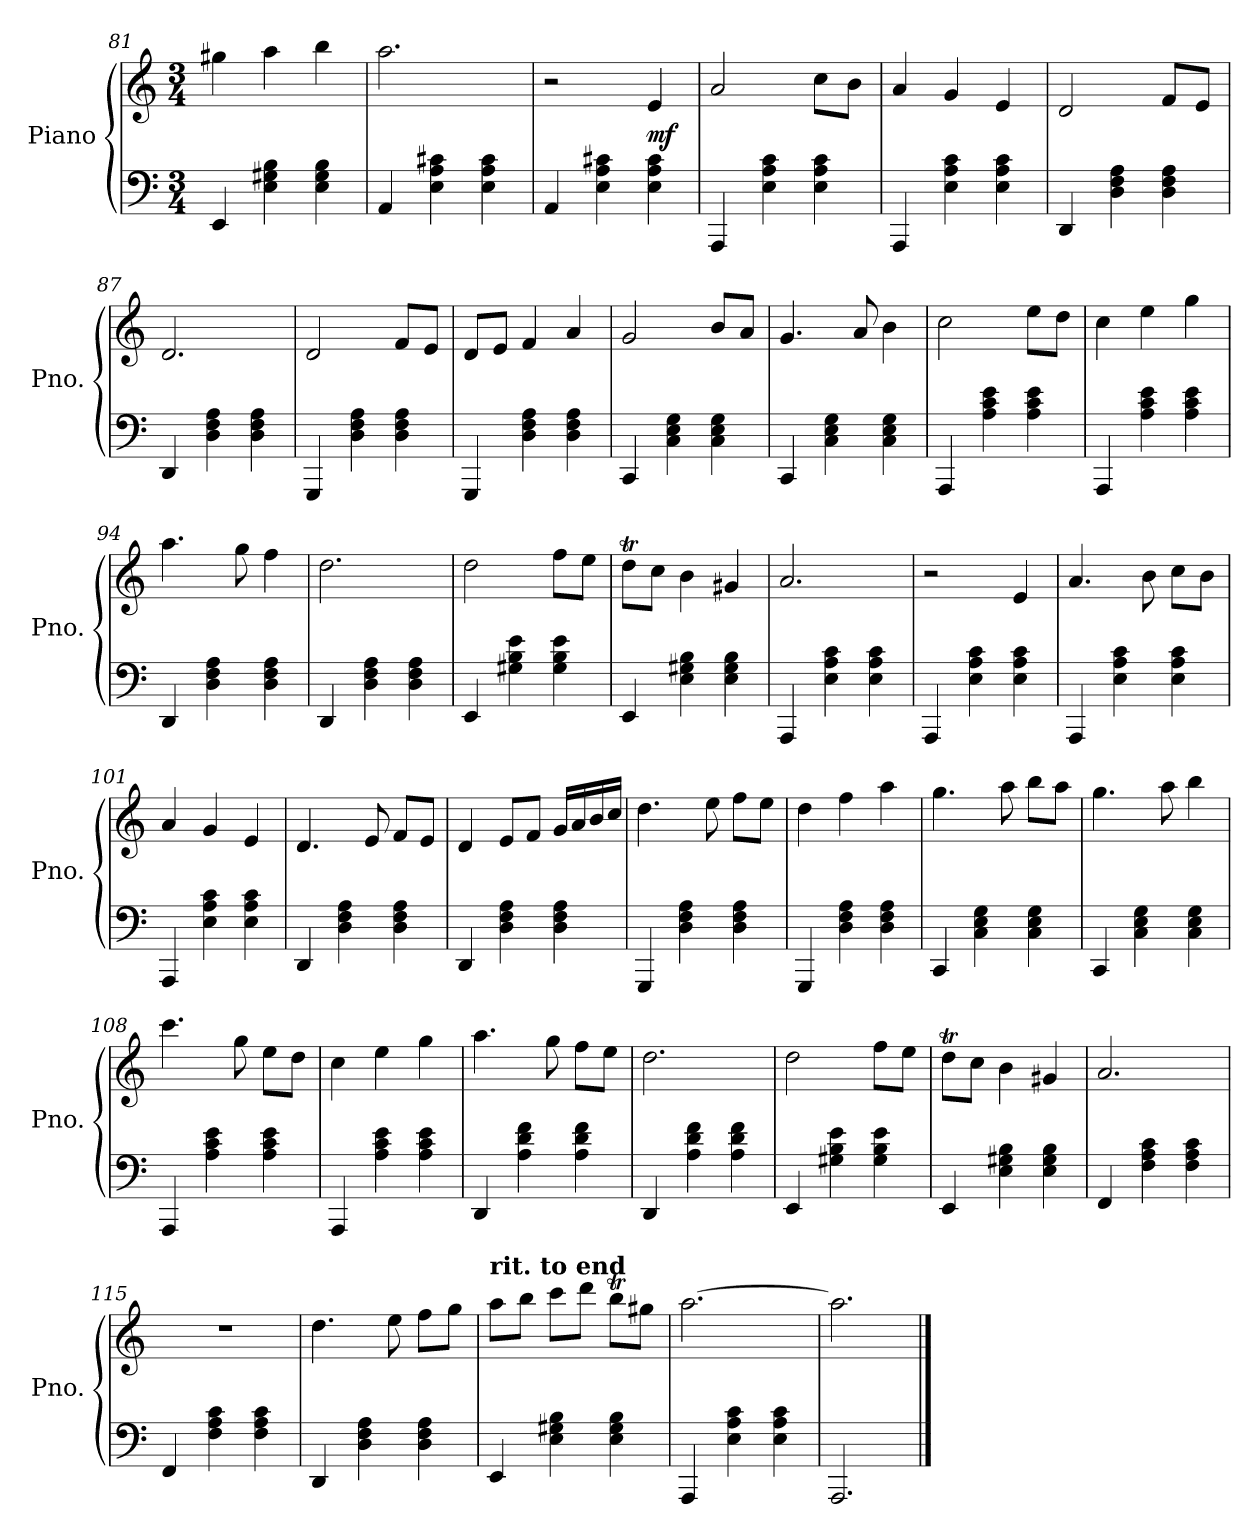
**kern	**kern	**dynam
*part1	*part1	*part1
*staff2	*staff1	*staff1/2
*I"Piano	*	*
*I'Pno.	*	*
*clefF4	*clefG2	*
*k[]	*k[]	*
*M3/4	*M3/4	*
=81	=81	=81
4EE/	4gg#X\	.
4E\ 4G#X\ 4B\	4aa\	.
4E\ 4G#\ 4B\	4bb\	.
!!LO:PB:g=z
=82	=82	=82
4AA/	2.aa\	.
4E\ 4A\ 4c#X\	.	.
4E\ 4A\ 4c#\	.	.
=83	=83	=83
4AA/	2r	.
4E\ 4A\ 4c#X\	.	.
!	!	!LO:DY:a=2
4E\ 4A\ 4c#\	4e/	mf
=84	=84	=84
4AAA/	2a/	.
4E\ 4A\ 4c\	.	.
4E\ 4A\ 4c\	8cc\L	.
.	8b\J	.
=85	=85	=85
4AAA/	4a/	.
4E\ 4A\ 4c\	4g/	.
4E\ 4A\ 4c\	4e/	.
=86	=86	=86
4DD/	2d/	.
4D\ 4F\ 4A\	.	.
4D\ 4F\ 4A\	8f/L	.
.	8e/J	.
=87	=87	=87
4DD/	2.d/	.
4D\ 4F\ 4A\	.	.
4D\ 4F\ 4A\	.	.
=88	=88	=88
4GGG/	2d/	.
4D\ 4F\ 4A\	.	.
4D\ 4F\ 4A\	8f/L	.
.	8e/J	.
=89	=89	=89
4GGG/	8d/L	.
.	8e/J	.
4D\ 4F\ 4A\	4f/	.
4D\ 4F\ 4A\	4a/	.
=90	=90	=90
4CC/	2g/	.
4C\ 4E\ 4G\	.	.
4C\ 4E\ 4G\	8b/L	.
.	8a/J	.
!!LO:LB:g=z
=91	=91	=91
4CC/	4.g/	.
4C\ 4E\ 4G\	.	.
.	8a/	.
4C\ 4E\ 4G\	4b\	.
=92	=92	=92
4AAA/	2cc\	.
4A\ 4c\ 4e\	.	.
4A\ 4c\ 4e\	8ee\L	.
.	8dd\J	.
=93	=93	=93
4AAA/	4cc\	.
4A\ 4c\ 4e\	4ee\	.
4A\ 4c\ 4e\	4gg\	.
=94	=94	=94
4DD/	4.aa\	.
4D\ 4F\ 4A\	.	.
.	8gg\	.
4D\ 4F\ 4A\	4ff\	.
=95	=95	=95
4DD/	2.dd\	.
4D\ 4F\ 4A\	.	.
4D\ 4F\ 4A\	.	.
=96	=96	=96
4EE/	2dd\	.
4G#X\ 4B\ 4e\	.	.
4G#\ 4B\ 4e\	8ff\L	.
.	8ee\J	.
=97	=97	=97
4EE/	8ddT\L	.
.	8cc\J	.
4E\ 4G#X\ 4B\	4b\	.
4E\ 4G#\ 4B\	4g#X/	.
=98	=98	=98
4AAA/	2.a/	.
4E\ 4A\ 4c\	.	.
4E\ 4A\ 4c\	.	.
=99	=99	=99
4AAA/	2r	.
4E\ 4A\ 4c\	.	.
4E\ 4A\ 4c\	4e/	.
!!LO:LB:g=z
=100	=100	=100
4AAA/	4.a/	.
4E\ 4A\ 4c\	.	.
.	8b\	.
4E\ 4A\ 4c\	8cc\L	.
.	8b\J	.
=101	=101	=101
4AAA/	4a/	.
4E\ 4A\ 4c\	4g/	.
4E\ 4A\ 4c\	4e/	.
=102	=102	=102
4DD/	4.d/	.
4D\ 4F\ 4A\	.	.
.	8e/	.
4D\ 4F\ 4A\	8f/L	.
.	8e/J	.
=103	=103	=103
4DD/	4d/	.
4D\ 4F\ 4A\	8e/L	.
.	8f/J	.
4D\ 4F\ 4A\	16g/LL	.
.	16a/	.
.	16b/	.
.	16cc/JJ	.
=104	=104	=104
4GGG/	4.dd\	.
4D\ 4F\ 4A\	.	.
.	8ee\	.
4D\ 4F\ 4A\	8ff\L	.
.	8ee\J	.
=105	=105	=105
4GGG/	4dd\	.
4D\ 4F\ 4A\	4ff\	.
4D\ 4F\ 4A\	4aa\	.
=106	=106	=106
4CC/	4.gg\	.
4C\ 4E\ 4G\	.	.
.	8aa\	.
4C\ 4E\ 4G\	8bb\L	.
.	8aa\J	.
!!LO:LB:g=z
=107	=107	=107
4CC/	4.gg\	.
4C\ 4E\ 4G\	.	.
.	8aa\	.
4C\ 4E\ 4G\	4bb\	.
=108	=108	=108
4AAA/	4.ccc\	.
4A\ 4c\ 4e\	.	.
.	8gg\	.
4A\ 4c\ 4e\	8ee\L	.
.	8dd\J	.
=109	=109	=109
4AAA/	4cc\	.
4A\ 4c\ 4e\	4ee\	.
4A\ 4c\ 4e\	4gg\	.
=110	=110	=110
4DD/	4.aa\	.
4A\ 4d\ 4f\	.	.
.	8gg\	.
4A\ 4d\ 4f\	8ff\L	.
.	8ee\J	.
=111	=111	=111
4DD/	2.dd\	.
4A\ 4d\ 4f\	.	.
4A\ 4d\ 4f\	.	.
=112	=112	=112
4EE/	2dd\	.
4G#X\ 4B\ 4e\	.	.
4G#\ 4B\ 4e\	8ff\L	.
.	8ee\J	.
!!LO:LB:g=z
=113	=113	=113
4EE/	8ddT\L	.
.	8cc\J	.
4E\ 4G#X\ 4B\	4b\	.
4E\ 4G#\ 4B\	4g#X/	.
=114	=114	=114
4FF/	2.a/	.
4F\ 4A\ 4c\	.	.
4F\ 4A\ 4c\	.	.
=115	=115	=115
4FF/	2.r	.
4F\ 4A\ 4c\	.	.
4F\ 4A\ 4c\	.	.
=116	=116	=116
4DD/	4.dd\	.
4D\ 4F\ 4A\	.	.
.	8ee\	.
4D\ 4F\ 4A\	8ff\L	.
.	8gg\J	.
=117	=117	=117
*	*MM80	*
!	!LO:TX:a:B:t=rit. to end	!
4EE/	8aa\L	.
.	8bb\J	.
4E\ 4G#X\ 4B\	8ccc\L	.
.	8ddd\J	.
4E\ 4G#\ 4B\	8bbt\L	.
.	8gg#X\J	.
=118	=118	=118
4AAA/	[2.aa\	.
4E\ 4A\ 4c\	.	.
4E\ 4A\ 4c\	.	.
=119	=119	=119
2.AAA/	2.aa\]	.
==	==	==
*-	*-	*-
